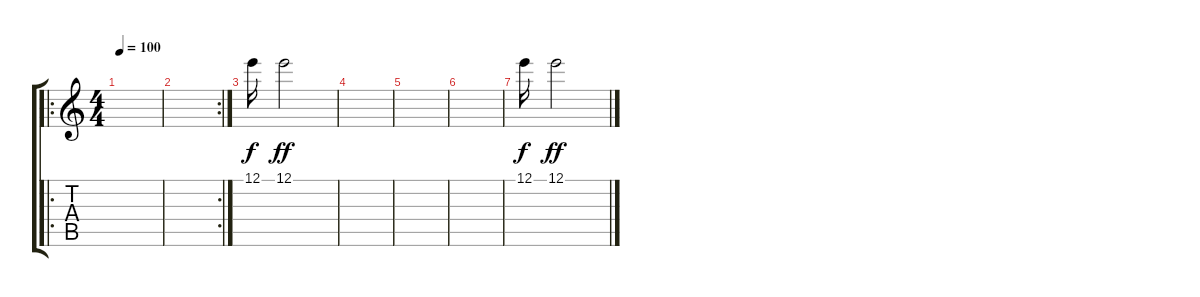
\track "" {instrument distortionguitar}
\staff {score tabs}
\tuning (E4 B3 G3 D3 A2 E2) {hide}
\ro
\ts (4 4)
\tempo 100
\clef g2
\ks c
|
\rc 2
|
12.1.16 12.1.2{dy ff} |
|
|
|
12.1.16{dy f} 12.1.2{dy ff}
